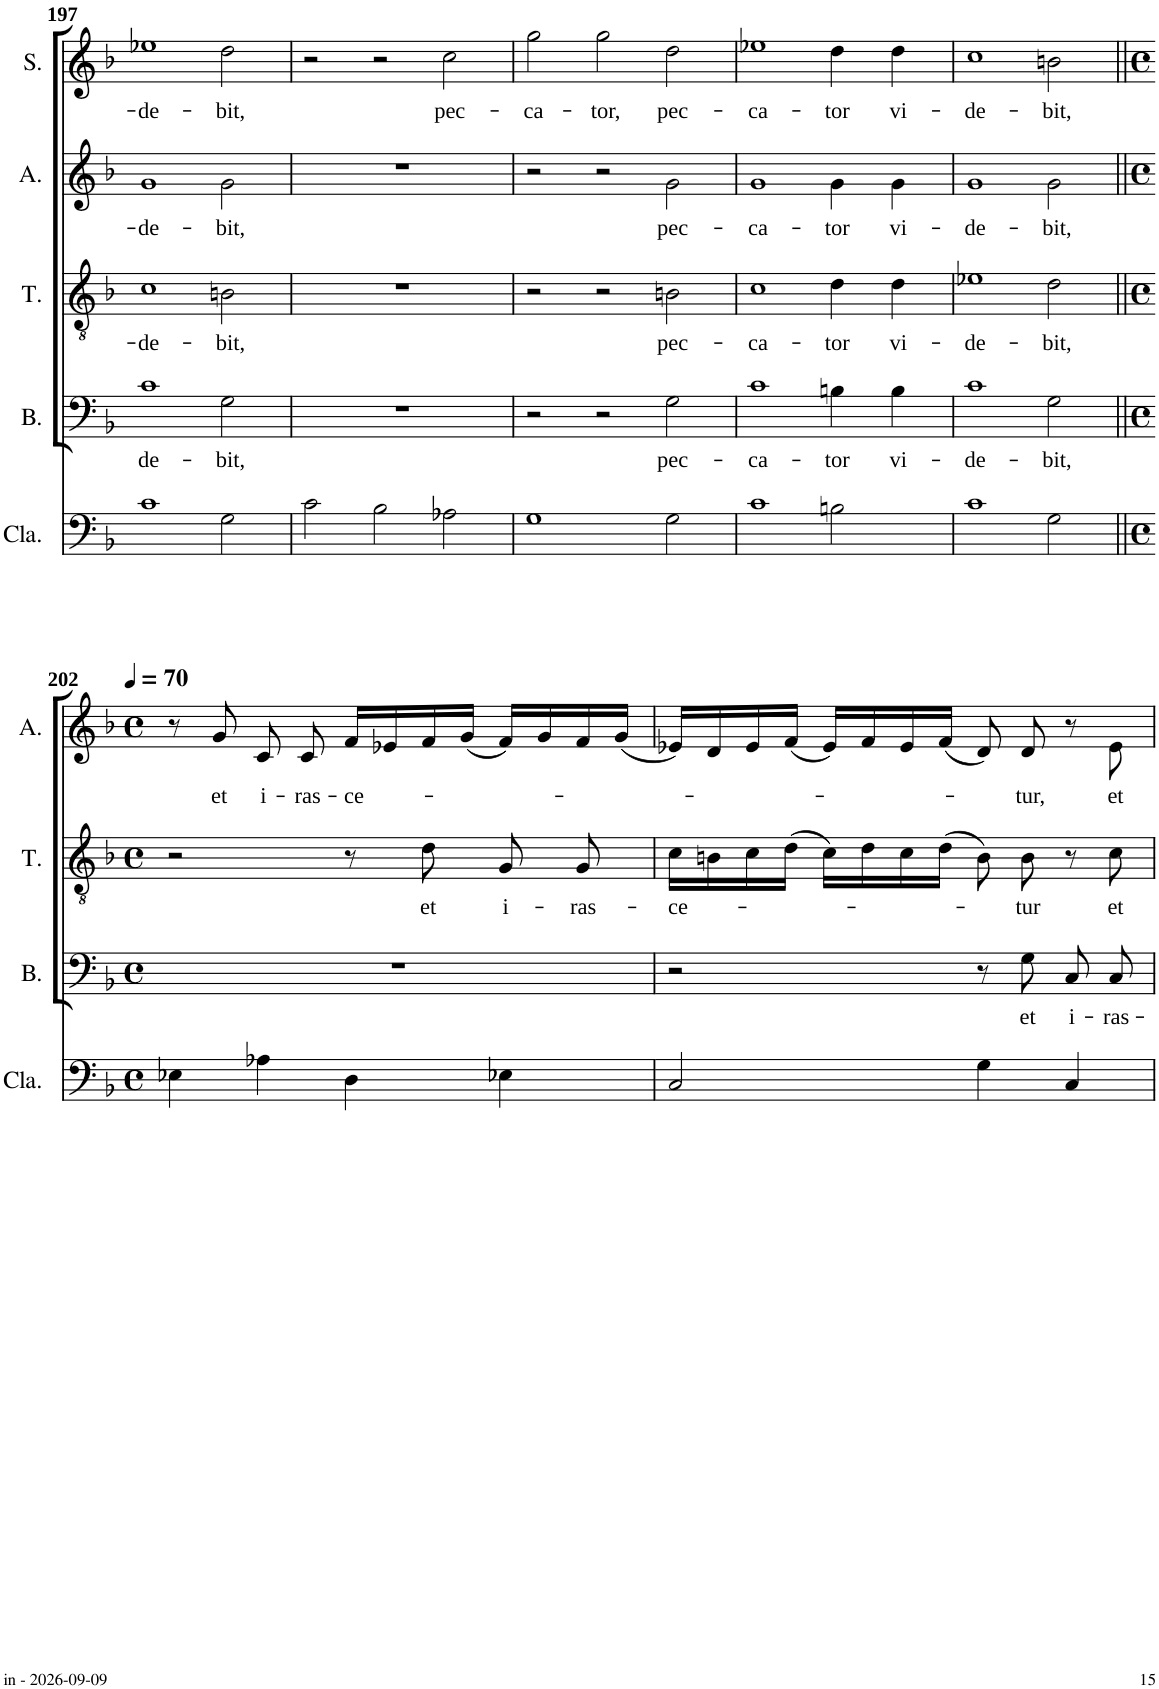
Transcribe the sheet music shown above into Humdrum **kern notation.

**kern	**kern	**text	**kern	**text	**kern	**text	**kern	**text
*part5	*part4	*part4	*part3	*part3	*part2	*part2	*part1	*part1
*staff5	*staff4	*staff4	*staff3	*staff3	*staff2	*staff2	*staff1	*staff1
*I"Clavecin	*I"Basse	*	*I"Ténor	*	*I"Alto	*	*I"Soprano	*
*I'Cla.	*I'B.	*	*I'T.	*	*I'A.	*	*I'S.	*
!!LO:PB:g=z
*clefF4	*clefF4	*	*clefGv2	*	*clefG2	*	*clefG2	*
*k[b-]	*k[b-]	*	*k[b-]	*	*k[b-]	*	*k[b-]	*
*M3/2	*M3/2	*	*M3/2	*	*M3/2	*	*M3/2	*
=197	=197	=197	=197	=197	=197	=197	=197	=197
!	!	!LO:LY:b	!	!LO:LY:b	!	!LO:LY:b	!	!LO:LY:b
1c	1c	-de-	1c	-de-	1g	-de-	1ee-X	-de-
!	!	!LO:LY:b	!	!LO:LY:b	!	!LO:LY:b	!	!LO:LY:b
2G\	2G\	-bit,	2Bn\	-bit,	2g\	-bit,	2dd\	-bit,
=198	=198	=198	=198	=198	=198	=198	=198	=198
2c\	1.r	.	1.r	.	1.r	.	2r	.
2B-\	.	.	.	.	.	.	2r	.
!	!	!	!	!	!	!	!	!LO:LY:b
2A-X\	.	.	.	.	.	.	2cc\	pec-
=199	=199	=199	=199	=199	=199	=199	=199	=199
!	!	!	!	!	!	!	!	!LO:LY:b
1G	2r	.	2r	.	2r	.	2gg\	-ca-
!	!	!	!	!	!	!	!	!LO:LY:b
.	2r	.	2r	.	2r	.	2gg\	-tor,
!	!	!LO:LY:b	!	!LO:LY:b	!	!LO:LY:b	!	!LO:LY:b
2G\	2G\	pec-	2Bn\	pec-	2g\	pec-	2dd\	pec-
=200	=200	=200	=200	=200	=200	=200	=200	=200
!	!	!LO:LY:b	!	!LO:LY:b	!	!LO:LY:b	!	!LO:LY:b
1c	1c	-ca-	1c	-ca-	1g	-ca-	1ee-X	-ca-
!	!	!LO:LY:b	!	!LO:LY:b	!	!LO:LY:b	!	!LO:LY:b
2Bn\	4Bn\	-tor	4d\	-tor	4g\	-tor	4dd\	-tor
!	!	!LO:LY:b	!	!LO:LY:b	!	!LO:LY:b	!	!LO:LY:b
.	4B\	vi-	4d\	vi-	4g\	vi-	4dd\	vi-
=201	=201	=201	=201	=201	=201	=201	=201	=201
!	!	!LO:LY:b	!	!LO:LY:b	!	!LO:LY:b	!	!LO:LY:b
1c	1c	-de-	1e-X	-de-	1g	-de-	1cc	-de-
!	!	!LO:LY:b	!	!LO:LY:b	!	!LO:LY:b	!	!LO:LY:b
2G\	2G\	-bit,	2d\	-bit,	2g\	-bit,	2bn\	-bit,
!!LO:LB:g=z
=202||	=202||	=202||	=202||	=202||	=202||	=202||	=202||	=202||
*M4/4	*M4/4	*	*M4/4	*	*M4/4	*	*M4/4	*
*met(c)	*met(c)	*	*met(c)	*	*met(c)	*	*met(c)	*
*	*	*	*	*	*	*	*MM70	*
4E-X\	1r	.	2r	.	8r	.	1r	.
!	!	!	!	!	!	!LO:LY:b	!	!
.	.	.	.	.	8g/	et	.	.
!	!	!	!	!	!	!LO:LY:b	!	!
4A-X\	.	.	.	.	8c/	i-	.	.
!	!	!	!	!	!	!LO:LY:b	!	!
.	.	.	.	.	8c/	-ras-	.	.
!	!	!	!	!	!	!LO:LY:b	!	!
4D\	.	.	8r	.	16f/LL	-ce-	.	.
.	.	.	.	.	16e-X/	.	.	.
!	!	!	!	!LO:LY:b	!	!	!	!
.	.	.	8d\	et	16f/	.	.	.
.	.	.	.	.	(16g/JJ	.	.	.
!	!	!	!	!LO:LY:b	!	!	!	!
4E-X\	.	.	8G/	i-	16f/LL)	.	.	.
.	.	.	.	.	16g/	.	.	.
!	!	!	!	!LO:LY:b	!	!	!	!
.	.	.	8G/	-ras-	16f/	.	.	.
.	.	.	.	.	(16g/JJ	.	.	.
=203	=203	=203	=203	=203	=203	=203	=203	=203
!	!	!	!	!LO:LY:b	!	!	!	!
2C/	2r	.	16c\LL	-ce-	16e-X/LL)	.	1r	.
.	.	.	16Bn\	.	16d/	.	.	.
.	.	.	16c\	.	16e-/	.	.	.
.	.	.	(16d\JJ	.	(16f/JJ	.	.	.
.	.	.	16c\LL)	.	16e-/LL)	.	.	.
.	.	.	16d\	.	16f/	.	.	.
.	.	.	16c\	.	16e-/	.	.	.
.	.	.	(16d\JJ	.	(16f/JJ	.	.	.
4G\	8r	.	8B\)	.	8d/)	.	.	.
!	!	!LO:LY:b	!	!LO:LY:b	!	!LO:LY:b	!	!
.	8G\	et	8B\	-tur	8d/	-tur,	.	.
!	!	!LO:LY:b	!	!	!	!	!	!
4C/	8C/L	i-	8r	.	8r	.	.	.
!	!	!LO:LY:b	!	!LO:LY:b	!	!LO:LY:b	!	!
.	8C/J	-ras-	8c\	et	8e-\	et	.	.
=	=	=	=	=	=	=	=	=
*-	*-	*-	*-	*-	*-	*-	*-	*-
